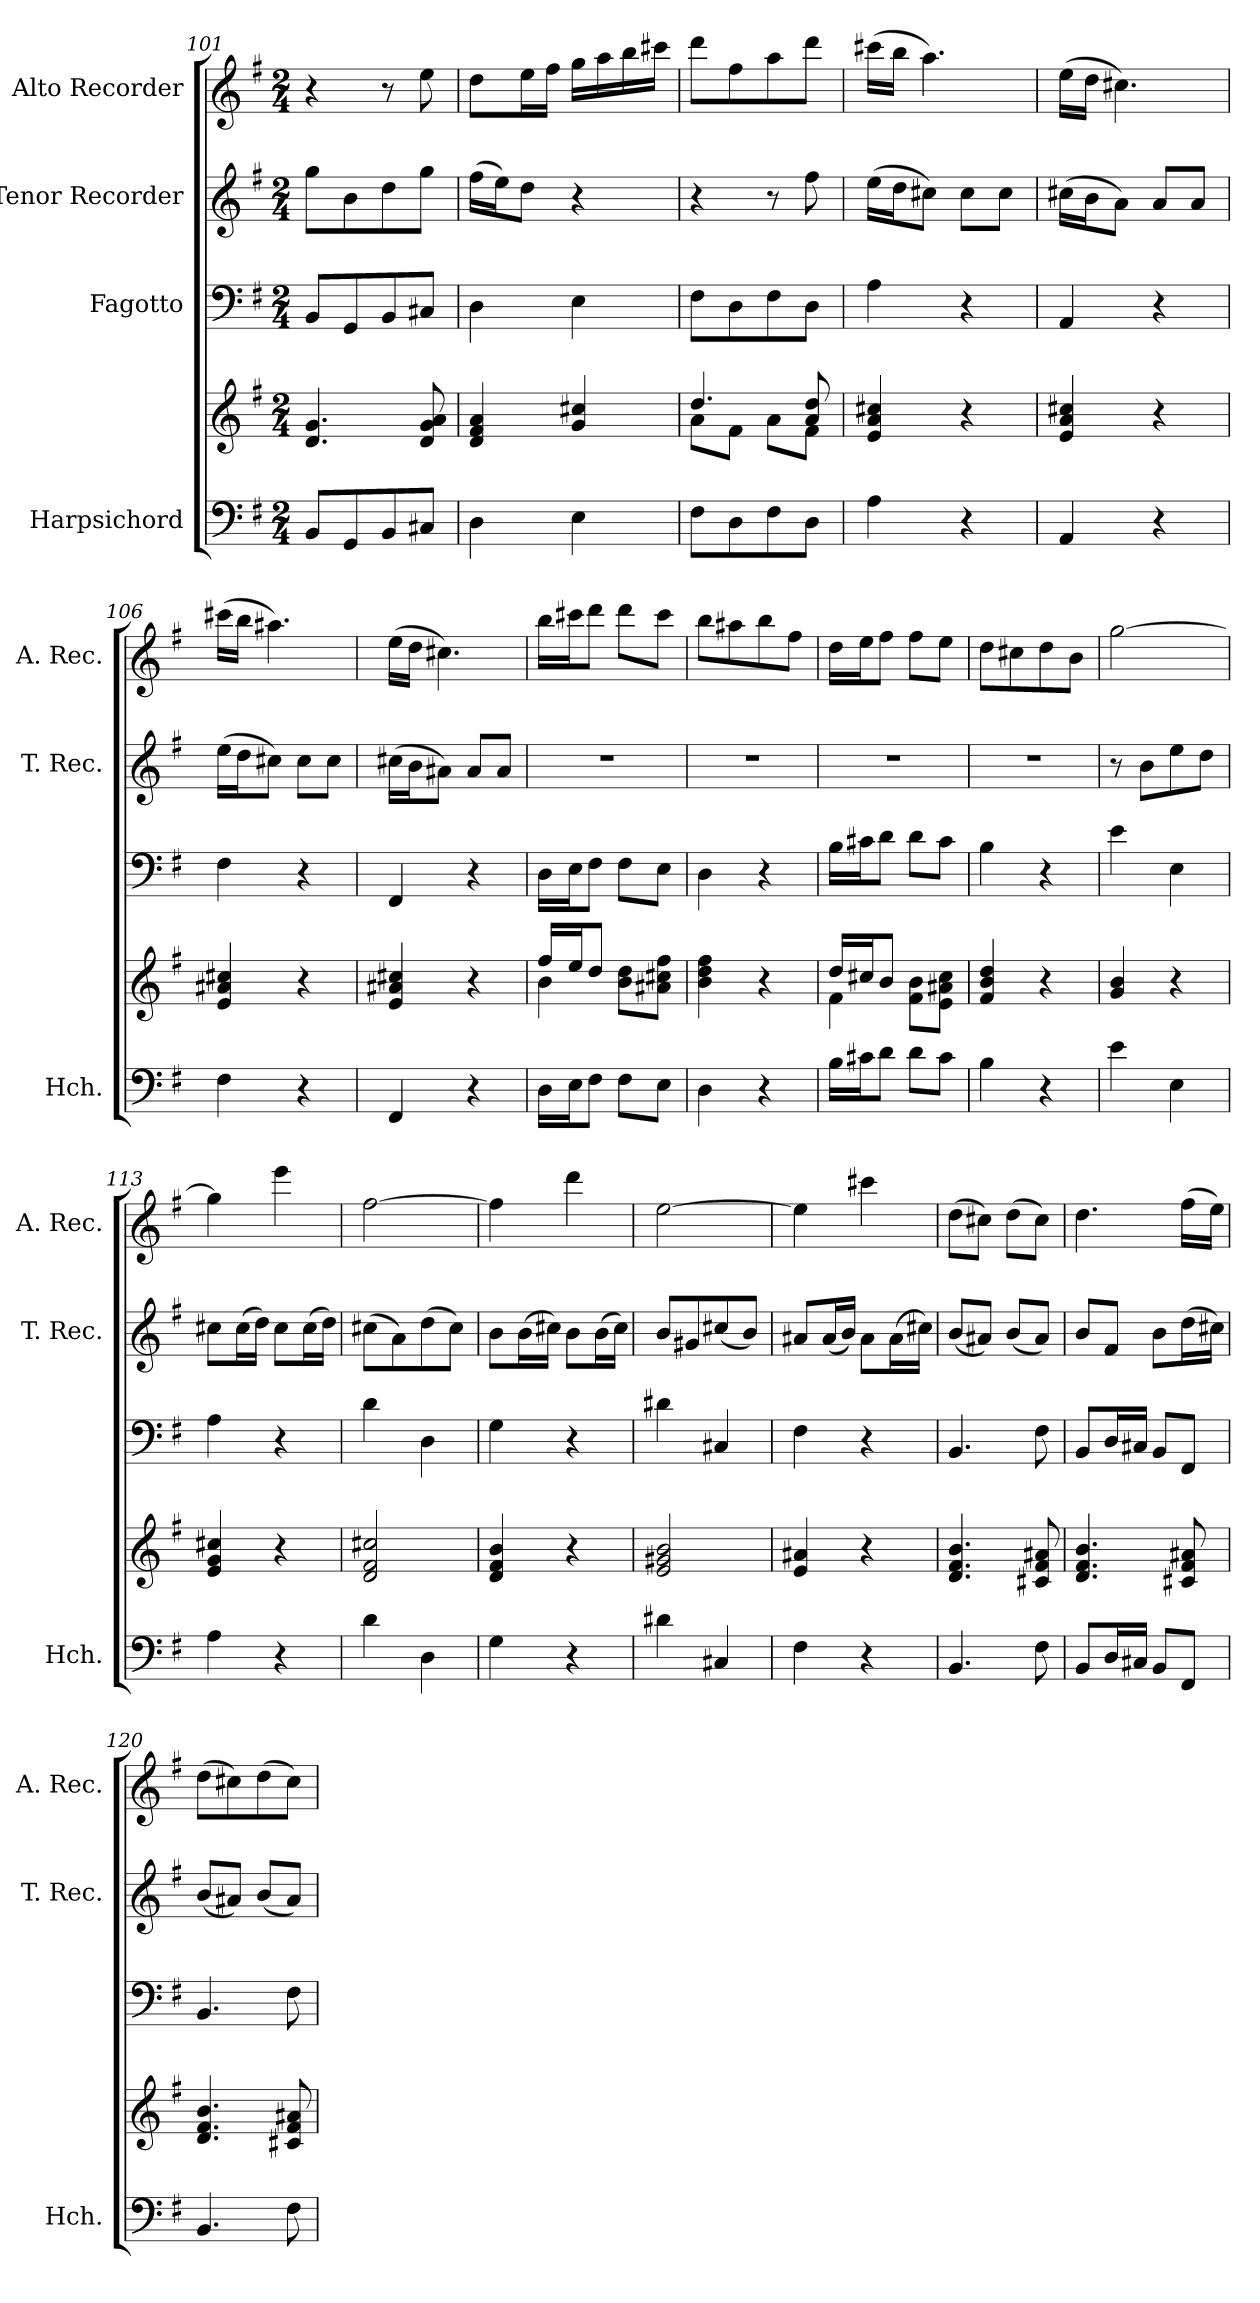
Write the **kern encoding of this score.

**kern	**kern	**kern	**kern	**kern
*part4	*part4	*part3	*part2	*part1
*staff5	*staff4	*staff3	*staff2	*staff1
*I"Harpsichord	*	*I"Fagotto	*I"Tenor Recorder	*I"Alto Recorder
*I'Hch.	*	*	*I'T. Rec.	*I'A. Rec.
*clefF4	*clefG2	*clefF4	*clefG2	*clefG2
*k[f#]	*k[f#]	*k[f#]	*k[f#]	*k[f#]
*M2/4	*M2/4	*M2/4	*M2/4	*M2/4
=101	=101	=101	=101	=101
8BB/L	4.d/ 4.g/	8BB/L	8gg\L	4r
8GG/	.	8GG/	8b\	.
8BB/	.	8BB/	8dd\	8r
8C#X/J	8d/ 8g/ 8a/	8C#X/J	8gg\J	8ee\
!!LO:PB:g=z
=102	=102	=102	=102	=102
4D\	4d/ 4f#/ 4a/	4D\	(>16ff#\LL	8dd\L
.	.	.	16ee\J)	.
.	.	.	8dd\J	16ee\L
.	.	.	.	16ff#\JJ
4E\	4g/ 4cc#X/	4E\	4r	16gg\LL
.	.	.	.	16aa\
.	.	.	.	16bb\
.	.	.	.	16ccc#X\JJ
=103	=103	=103	=103	=103
*	*^	*	*	*
8F#\L	4.dd/	8a\L	8F#\L	4r	8ddd\L
8D\	.	8f#\J	8D\	.	8ff#\
8F#\	.	8a\L	8F#\	8r	8aa\
8D\J	8a/ 8dd/	8f#\J	8D\J	8ff#\	8ddd\J
*	*v	*v	*	*	*
=104	=104	=104	=104	=104
4A\	4e/ 4a/ 4cc#X/	4A\	(16ee\LL	(>16ccc#X\LL
.	.	.	16dd\J	16bb\JJ
.	.	.	8cc#X\J)	4.aa\)
4r	4r	4r	8cc#\L	.
.	.	.	8cc#\J	.
=105	=105	=105	=105	=105
4AA/	4e/ 4a/ 4cc#X/	4AA/	(>16cc#X\LL	(16ee\LL
.	.	.	16b\J	16dd\JJ
.	.	.	8a\J)	4.cc#X\)
4r	4r	4r	8a/L	.
.	.	.	8a/J	.
=106	=106	=106	=106	=106
4F#\	4e/ 4a#X/ 4cc#X/	4F#\	(>16ee\LL	(>16ccc#X\LL
.	.	.	16dd\J	16bb\JJ
.	.	.	8cc#X\J)	4.aa#X\)
4r	4r	4r	8cc#\L	.
.	.	.	8cc#\J	.
=107	=107	=107	=107	=107
4FF#/	4e/ 4a#X/ 4cc#X/	4FF#/	(>16cc#X\LL	(16ee\LL
.	.	.	16b\J	16dd\JJ
.	.	.	8a#X\J)	4.cc#X\)
4r	4r	4r	8a#/L	.
.	.	.	8a#/J	.
=108	=108	=108	=108	=108
*	*^	*	*	*
16D\LL	16ff#/LL	4b\	16D\LL	2r	16bb\LL
16E\J	16ee/J	.	16E\J	.	16ccc#X\J
8F#\J	8dd/J	.	8F#\J	.	8ddd\J
8F#\L	8b\ 8dd\L	4ryy	8F#\L	.	8ddd\L
8E\J	8a#X\ 8cc#X\ 8ff#\J	.	8E\J	.	8ccc#\J
*	*v	*v	*	*	*
=109	=109	=109	=109	=109
4D\	4b\ 4dd\ 4ff#\	4D\	2r	8bb\L
.	.	.	.	8aa#X\
4r	4r	4r	.	8bb\
.	.	.	.	8ff#\J
!!LO:LB:g=z
=110	=110	=110	=110	=110
*	*^	*	*	*
16B\LL	16dd/LL	4f#\	16B\LL	2r	16dd\LL
16c#X\J	16cc#X/J	.	16c#X\J	.	16ee\J
8d\J	8b/J	.	8d\J	.	8ff#\J
8d\L	8f#\ 8b\L	4ryy	8d\L	.	8ff#\L
8c#\J	8e\ 8a#X\ 8cc#\J	.	8c#\J	.	8ee\J
*	*v	*v	*	*	*
=111	=111	=111	=111	=111
4B\	4f#/ 4b/ 4dd/	4B\	2r	8dd\L
.	.	.	.	8cc#X\
4r	4r	4r	.	8dd\
.	.	.	.	8b\J
=112	=112	=112	=112	=112
4e\	4g/ 4b/	4e\	8r	[2gg\
.	.	.	8b\L	.
4E\	4r	4E\	8ee\	.
.	.	.	8dd\J	.
=113	=113	=113	=113	=113
4A\	4e/ 4g/ 4cc#X/	4A\	8cc#X\L	4gg\]
.	.	.	(>16cc#\L	.
.	.	.	16dd\JJ)	.
4r	4r	4r	8cc#\L	4eee\
.	.	.	(>16cc#\L	.
.	.	.	16dd\JJ)	.
=114	=114	=114	=114	=114
4d\	2d/ 2f#/ 2cc#X/	4d\	(>8cc#X\L	[2ff#\
.	.	.	8a\)	.
4D\	.	4D\	(>8dd\	.
.	.	.	8cc#\J)	.
=115	=115	=115	=115	=115
4G\	4d/ 4f#/ 4b/	4G\	8b\L	4ff#\]
.	.	.	(>16b\L	.
.	.	.	16cc#X\JJ)	.
4r	4r	4r	8b\L	4ddd\
.	.	.	(>16b\L	.
.	.	.	16cc#\JJ)	.
=116	=116	=116	=116	=116
4d#X\	2e/ 2g#X/ 2b/	4d#X\	8b/L	[2ee\
.	.	.	8g#X/	.
4C#X/	.	4C#X/	(8cc#X/	.
.	.	.	8b/J)	.
=117	=117	=117	=117	=117
4F#\	4e/ 4a#X/	4F#\	8a#X/L	4ee\]
.	.	.	(16a#/L	.
.	.	.	16b/JJ)	.
4r	4r	4r	8a#\L	4ccc#X\
.	.	.	(>16a#\L	.
.	.	.	16cc#X\JJ)	.
=118	=118	=118	=118	=118
4.BB/	4.d/ 4.f#/ 4.b/	4.BB/	(8b/L	(>8dd\L
.	.	.	8a#X/J)	8cc#X\J)
.	.	.	(8b/L	(>8dd\L
8F#\	8c#X/ 8f#/ 8a#X/	8F#\	8a#/J)	8cc#\J)
!!LO:LB:g=z
=119	=119	=119	=119	=119
8BB/L	4.d/ 4.f#/ 4.b/	8BB/L	8b/L	4.dd\
16D/L	.	16D/L	8f#/J	.
16C#X/JJ	.	16C#X/JJ	.	.
8BB/L	.	8BB/L	8b\L	.
8FF#/J	8c#X/ 8f#/ 8a#X/	8FF#/J	(>16dd\L	(>16ff#\LL
.	.	.	16cc#X\JJ)	16ee\JJ)
=120	=120	=120	=120	=120
4.BB/	4.d/ 4.f#/ 4.b/	4.BB/	(8b/L	(8dd\L
.	.	.	8a#X/J)	8cc#X\)
.	.	.	(8b/L	(8dd\
8F#\	8c#X/ 8f#/ 8a#X/	8F#\	8a#/J)	8cc#\J)
=	=	=	=	=
*-	*-	*-	*-	*-
